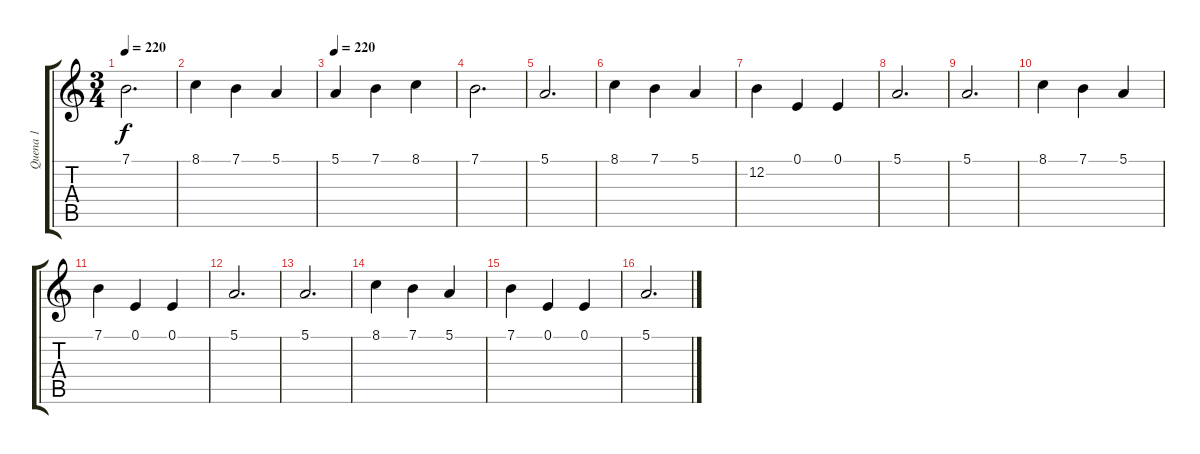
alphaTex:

\track ("Quena 1" "Quena 1") {instrument piccolo}
\staff {score tabs}
\tuning (E4 B3 G3 D3 A2 E2) {hide}
\ts (3 4)
\tempo 220
\clef g2
\ks c
7.1.2{d dy f} |
8.1.4 7.1.4 5.1.4 |
\tempo 220
5.1.4 7.1.4 8.1.4 |
7.1.2{d} |
5.1.2{d} |
8.1.4 7.1.4 5.1.4 |
12.2.4 0.1.4 0.1.4 |
5.1.2{d} |
5.1.2{d} |
8.1.4 7.1.4 5.1.4 |
7.1.4 0.1.4 0.1.4 |
5.1.2{d} |
5.1.2{d} |
8.1.4 7.1.4 5.1.4 |
7.1.4 0.1.4 0.1.4 |
5.1.2{d}
